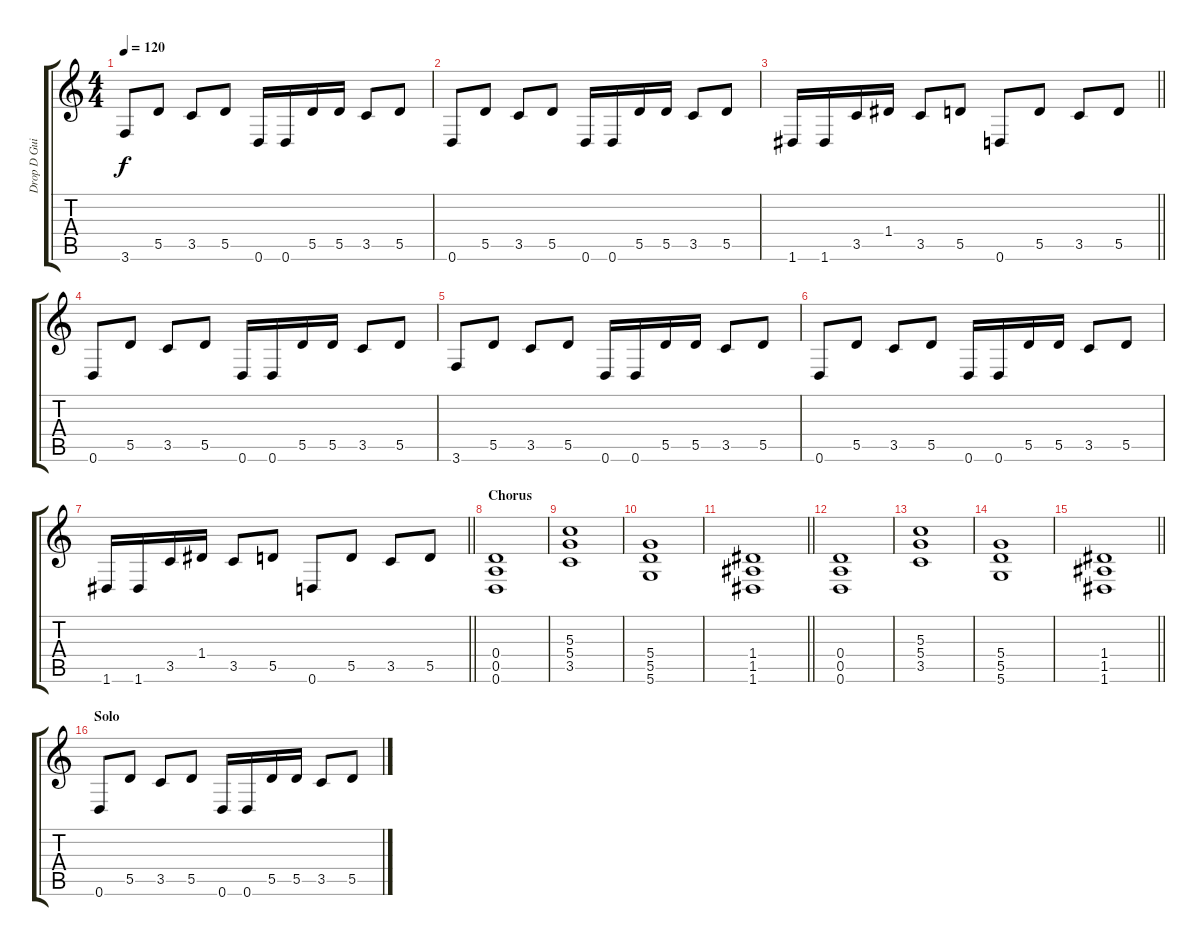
\track ("Drop D Guitar" "Drop D Gui") {instrument distortionguitar}
\staff {score tabs}
\tuning (E4 B3 G3 D3 A2 D2) {hide}
\ts (4 4)
\tempo 120
\clef g2
\ks c
3.6.8{dy f} 5.5.8 3.5.8 5.5.8 0.6.16 0.6.16 5.5.16 5.5.16 3.5.8 5.5.8 |
0.6.8 5.5.8 3.5.8 5.5.8 0.6.16 0.6.16 5.5.16 5.5.16 3.5.8 5.5.8 |
\barLineRight lightlight
1.6.16 1.6.16 3.5.16 1.4.16 3.5.8 5.5.8 0.6.8 5.5.8 3.5.8 5.5.8 |
0.6.8 5.5.8 3.5.8 5.5.8 0.6.16 0.6.16 5.5.16 5.5.16 3.5.8 5.5.8 |
3.6.8 5.5.8 3.5.8 5.5.8 0.6.16 0.6.16 5.5.16 5.5.16 3.5.8 5.5.8 |
0.6.8 5.5.8 3.5.8 5.5.8 0.6.16 0.6.16 5.5.16 5.5.16 3.5.8 5.5.8 |
\barLineRight lightlight
1.6.16 1.6.16 3.5.16 1.4.16 3.5.8 5.5.8 0.6.8 5.5.8 3.5.8 5.5.8 |
\section ("" "Chorus")
(0.4 0.5 0.6).1 |
(5.3 5.4 3.5).1 |
(5.4 5.5 5.6).1 |
\barLineRight lightlight
(1.4 1.5 1.6).1 |
(0.4 0.5 0.6).1 |
(5.3 5.4 3.5).1 |
(5.4 5.5 5.6).1 |
\barLineRight lightlight
(1.4 1.5 1.6).1 |
\section ("" "Solo")
0.6.8 5.5.8 3.5.8 5.5.8 0.6.16 0.6.16 5.5.16 5.5.16 3.5.8 5.5.8
